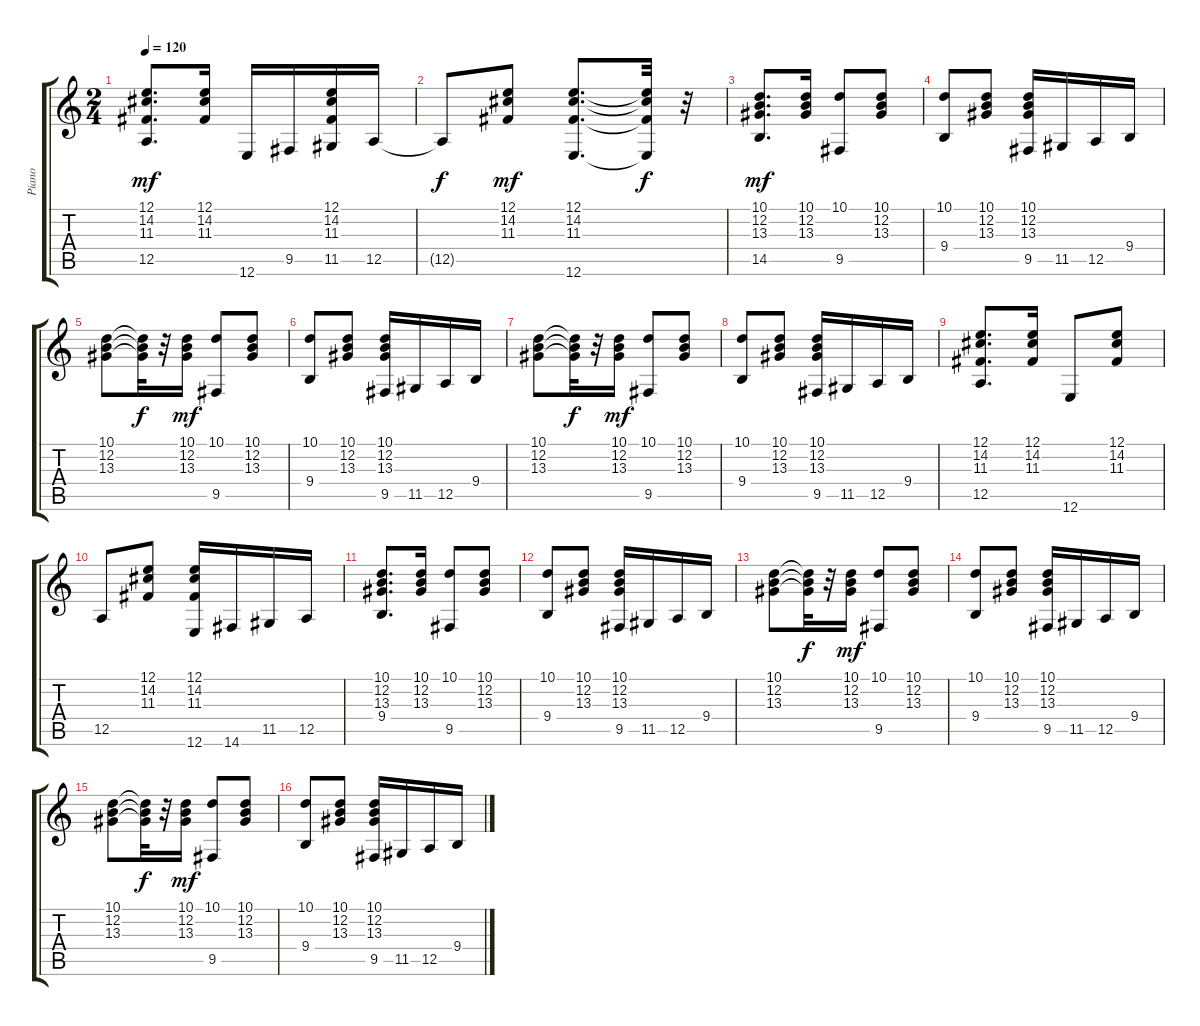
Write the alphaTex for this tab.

\track ("Piano" "Piano") {instrument acousticgrandpiano}
\staff {score tabs}
\tuning (E4 B3 G3 D3 A2 E2) {hide}
\ts (2 4)
\tempo 120
\clef g2
\ks c
(12.1 14.2 11.3 12.5).8{d dy mf} (12.1 14.2 11.3).16 12.6.16 9.5.16 (12.1 14.2 11.3 11.5).16 12.5.16 |
12.5{t}.8{dy f} (12.1 14.2 11.3).8{dy mf} (12.1 14.2 11.3 12.6).8{d} (12.1{t} 14.2{t} 11.3{t} 12.6{t}).32{dy f} r.32 |
(10.1 12.2 13.3 14.5).8{d dy mf} (10.1 12.2 13.3).16 (10.1 9.5).8 (10.1 12.2 13.3).8 |
(10.1 9.4).8 (10.1 12.2 13.3).8 (10.1 12.2 13.3 9.5).16 11.5.16 12.5.16 9.4.16 |
(10.1 12.2 13.3).8 (10.1{t} 12.2{t} 13.3{t}).32{dy f} r.32 (10.1 12.2 13.3).16{dy mf} (10.1 9.5).8 (10.1 12.2 13.3).8 |
(10.1 9.4).8 (10.1 12.2 13.3).8 (10.1 12.2 13.3 9.5).16 11.5.16 12.5.16 9.4.16 |
(10.1 12.2 13.3).8 (10.1{t} 12.2{t} 13.3{t}).32{dy f} r.32 (10.1 12.2 13.3).16{dy mf} (10.1 9.5).8 (10.1 12.2 13.3).8 |
(10.1 9.4).8 (10.1 12.2 13.3).8 (10.1 12.2 13.3 9.5).16 11.5.16 12.5.16 9.4.16 |
(12.1 14.2 11.3 12.5).8{d} (12.1 14.2 11.3).16 12.6.8 (12.1 14.2 11.3).8 |
12.5.8 (12.1 14.2 11.3).8 (12.1 14.2 11.3 12.6).16 14.6.16 11.5.16 12.5.16 |
(10.1 12.2 13.3 9.4).8{d} (10.1 12.2 13.3).16 (10.1 9.5).8 (10.1 12.2 13.3).8 |
(10.1 9.4).8 (10.1 12.2 13.3).8 (10.1 12.2 13.3 9.5).16 11.5.16 12.5.16 9.4.16 |
(10.1 12.2 13.3).8 (10.1{t} 12.2{t} 13.3{t}).32{dy f} r.32 (10.1 12.2 13.3).16{dy mf} (10.1 9.5).8 (10.1 12.2 13.3).8 |
(10.1 9.4).8 (10.1 12.2 13.3).8 (10.1 12.2 13.3 9.5).16 11.5.16 12.5.16 9.4.16 |
(10.1 12.2 13.3).8 (10.1{t} 12.2{t} 13.3{t}).32{dy f} r.32 (10.1 12.2 13.3).16{dy mf} (10.1 9.5).8 (10.1 12.2 13.3).8 |
(10.1 9.4).8 (10.1 12.2 13.3).8 (10.1 12.2 13.3 9.5).16 11.5.16 12.5.16 9.4.16
